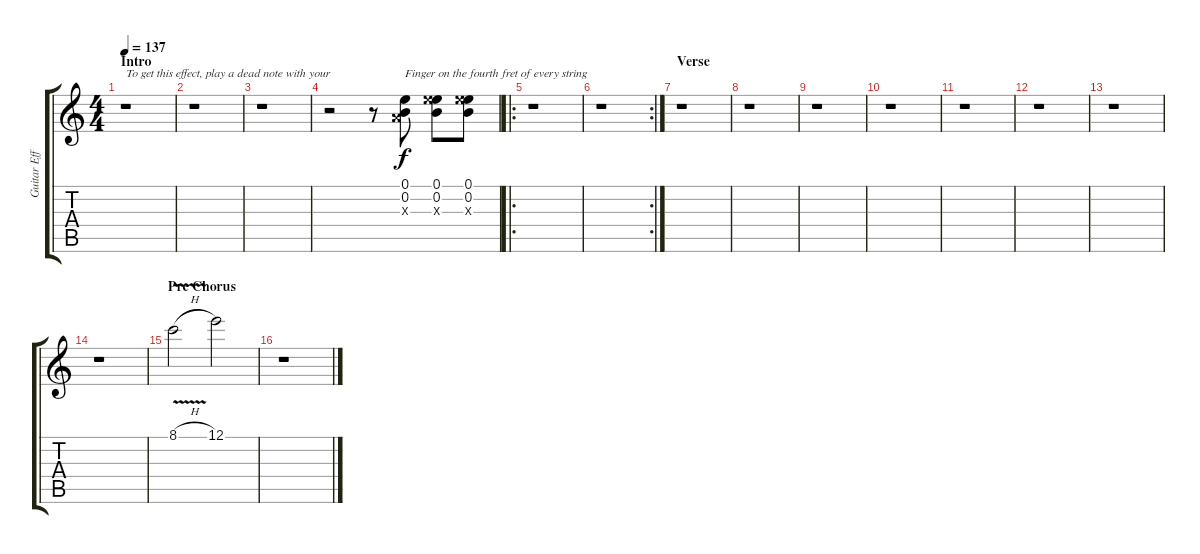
\track ("Guitar Effects" "Guitar Eff") {instrument distortionguitar}
\staff {score tabs}
\tuning (E4 B3 G3 D3 A2 E2) {hide}
\ts (4 4)
\section ("" "Intro")
\tempo 137
\clef g2
\ks c
r.1{txt "To get this effect, play a dead note with your" dy f instrument distortionguitar} |
r.1 |
r.1 |
r.2 r.8 (0.1 0.2 2.3{x}).8{txt "Finger on the fourth fret of every string" volume 16} (0.1 0.2 9.3{x}).8 (0.1 0.2 9.3{x}).8 |
\ro
r.1 |
\rc 2
r.1 |
\section ("" "Verse")
r.1 |
r.1 |
r.1 |
r.1 |
r.1 |
r.1 |
r.1 |
r.1 |
\section ("" "Pre Chorus")
8.1{v h}.2 12.1.2 |
r.1
